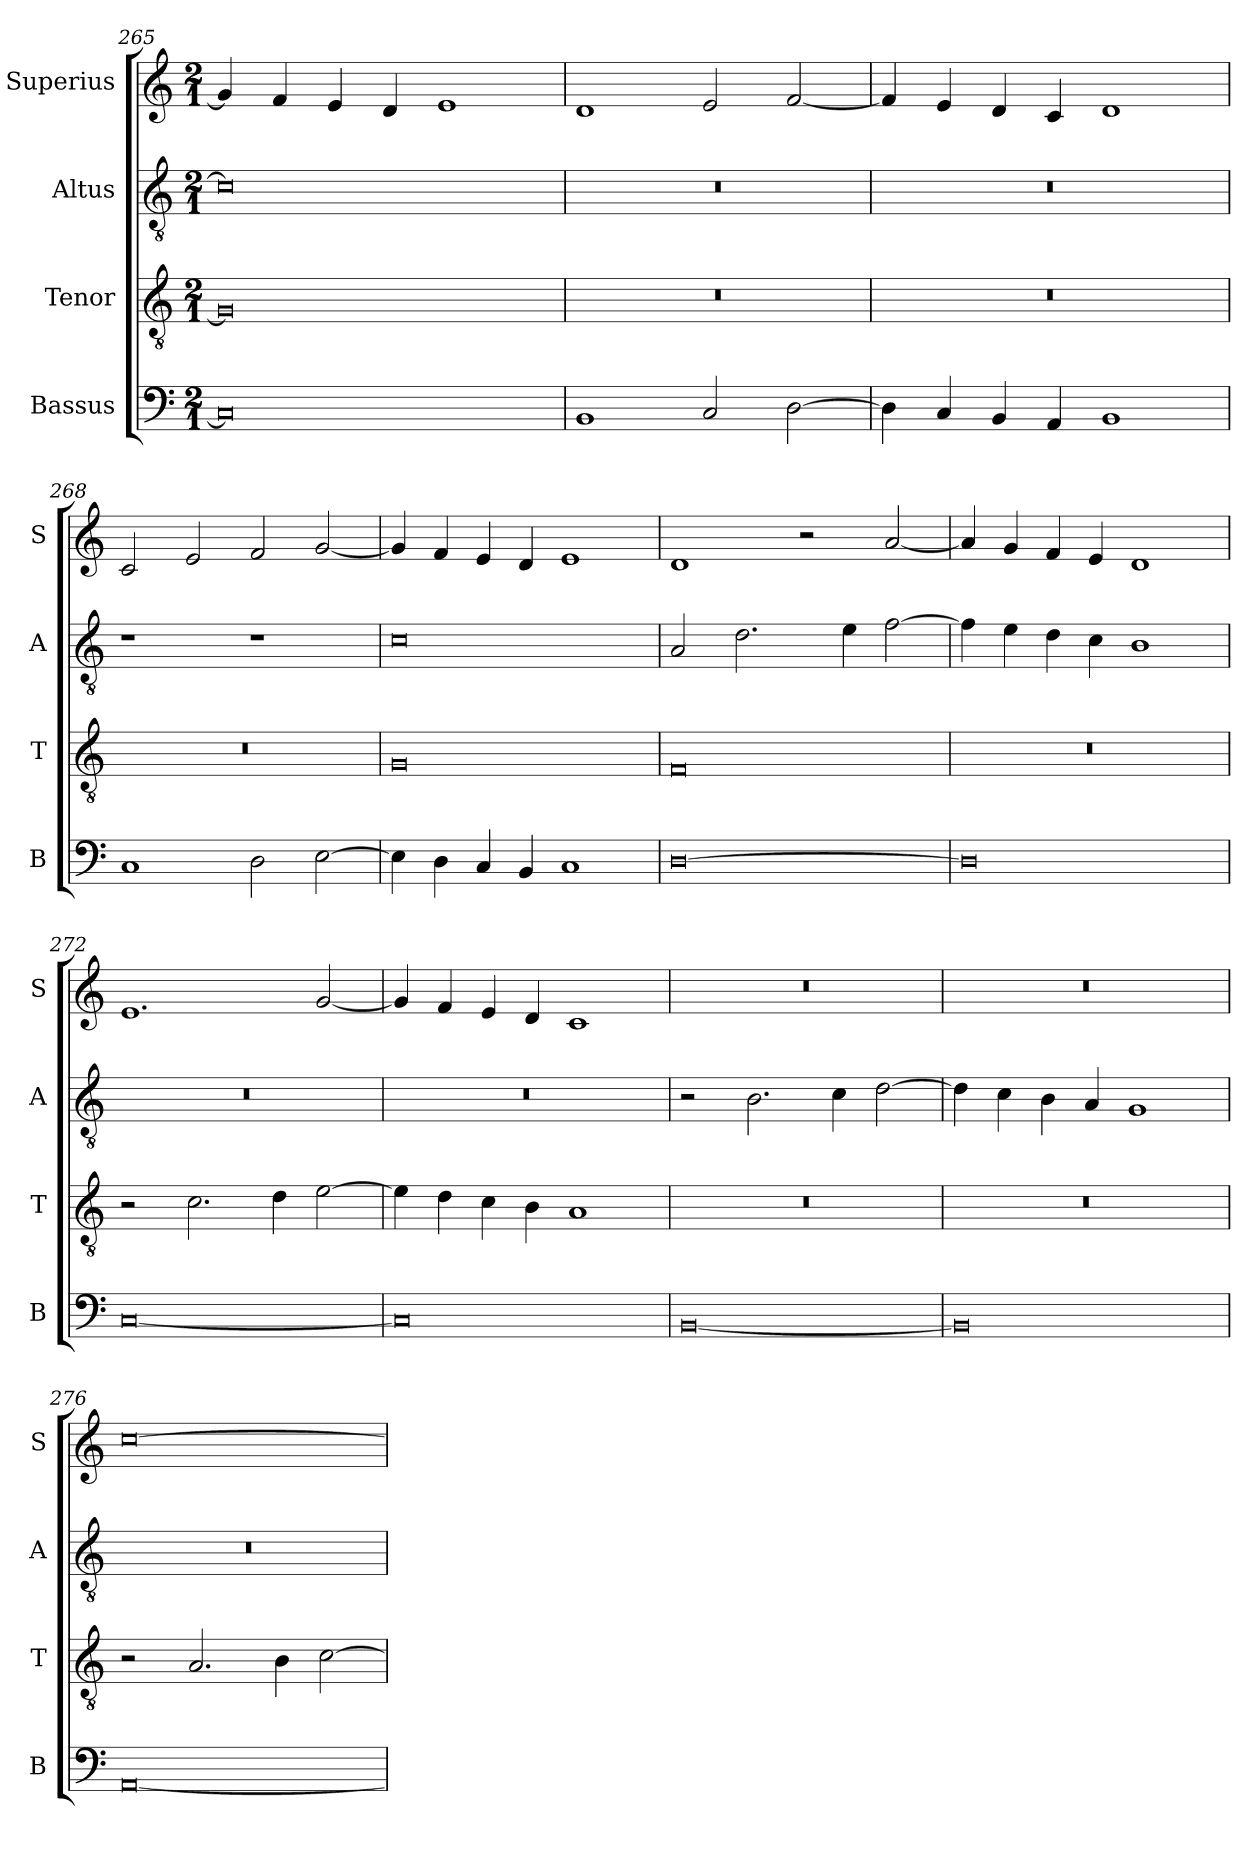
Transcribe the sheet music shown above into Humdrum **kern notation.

**kern	**kern	**kern	**kern
*part4	*part3	*part2	*part1
*staff4	*staff3	*staff2	*staff1
*I"Bassus	*I"Tenor	*I"Altus	*I"Superius
*I'B	*I'T	*I'A	*I'S
*clefF4	*clefGv2	*clefGv2	*clefG2
*k[]	*k[]	*k[]	*k[]
*M2/1	*M2/1	*M2/1	*M2/1
=265	=265	=265	=265
0C]	0G]	0c]	4g/]
.	.	.	4f/
.	.	.	4e/
.	.	.	4d/
.	.	.	1e
=266	=266	=266	=266
1BB	0r	0r	1d
2C/	.	.	2e/
[2D\	.	.	[2f/
=267	=267	=267	=267
4D\]	0r	0r	4f/]
4C/	.	.	4e/
4BB/	.	.	4d/
4AA/	.	.	4c/
1BB	.	.	1d
=268	=268	=268	=268
1C	0r	1r	2c/
.	.	.	2e/
2D\	.	1r	2f/
[2E\	.	.	[2g/
=269	=269	=269	=269
4E\]	0G	0c	4g/]
4D\	.	.	4f/
4C/	.	.	4e/
4BB/	.	.	4d/
1C	.	.	1e
=270	=270	=270	=270
[0D	0F	2A/	1d
.	.	2.d\	.
.	.	.	2r
.	.	4e\	.
.	.	[2f\	[2a/
=271	=271	=271	=271
0D]	0r	4f\]	4a/]
.	.	4e\	4g/
.	.	4d\	4f/
.	.	4c\	4e/
.	.	1B	1d
=272	=272	=272	=272
[0C	2r	0r	1.e
.	2.c\	.	.
.	4d\	.	.
.	[2e\	.	[2g/
=273	=273	=273	=273
0C]	4e\]	0r	4g/]
.	4d\	.	4f/
.	4c\	.	4e/
.	4B\	.	4d/
.	1A	.	1c
=274	=274	=274	=274
[0BB	0r	2r	0r
.	.	2.B\	.
.	.	4c\	.
.	.	[2d\	.
=275	=275	=275	=275
0BB]	0r	4d\]	0r
.	.	4c\	.
.	.	4B\	.
.	.	4A/	.
.	.	1G	.
=276	=276	=276	=276
[0AA	2r	0r	[0cc
.	2.A/	.	.
.	4B\	.	.
.	[2c\	.	.
=	=	=	=
*-	*-	*-	*-
